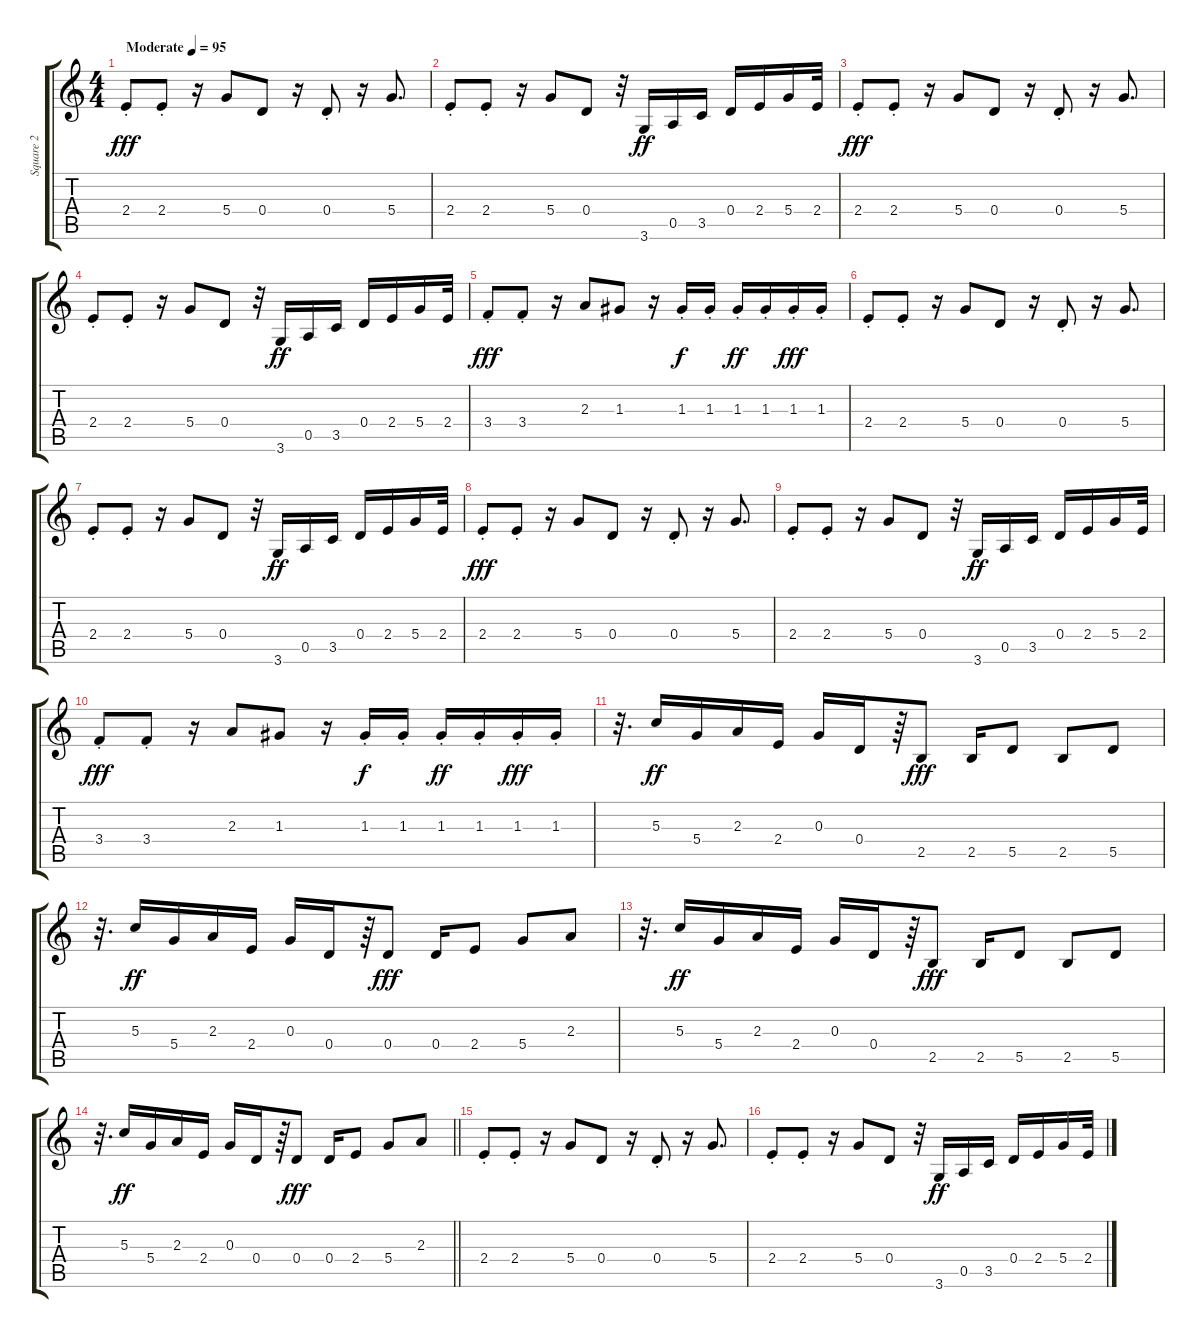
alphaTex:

\track ("Square 2" "Square 2") {instrument electricguitarjazz}
\staff {score tabs}
\tuning (E4 B3 G3 D3 A2 E2) {hide}
\ts (4 4)
\tempo (95 "Moderate")
\clef g2
\ks c
2.4{st}.8{dy fff instrument electricguitarjazz} 2.4{st}.8 r.16 5.4.8 0.4.8 r.16 0.4{st}.8 r.16 5.4.8{d} |
2.4{st}.8 2.4{st}.8 r.16 5.4.8 0.4.8 r.32 3.6.16{dy ff} 0.5.16 3.5.16 0.4.16 2.4.16 5.4.16 2.4.32 |
2.4{st}.8{dy fff} 2.4{st}.8 r.16 5.4.8 0.4.8 r.16 0.4{st}.8 r.16 5.4.8{d} |
2.4{st}.8 2.4{st}.8 r.16 5.4.8 0.4.8 r.32 3.6.16{dy ff} 0.5.16 3.5.16 0.4.16 2.4.16 5.4.16 2.4.32 |
3.4{st}.8{dy fff} 3.4{st}.8 r.16 2.3.8 1.3.8 r.16 1.3{st}.16{dy f} 1.3{st}.16 1.3{st}.16{dy ff} 1.3{st}.16 1.3{st}.16{dy fff} 1.3{st}.16 |
2.4{st}.8 2.4{st}.8 r.16 5.4.8 0.4.8 r.16 0.4{st}.8 r.16 5.4.8{d} |
2.4{st}.8 2.4{st}.8 r.16 5.4.8 0.4.8 r.32 3.6.16{dy ff} 0.5.16 3.5.16 0.4.16 2.4.16 5.4.16 2.4.32 |
2.4{st}.8{dy fff} 2.4{st}.8 r.16 5.4.8 0.4.8 r.16 0.4{st}.8 r.16 5.4.8{d} |
2.4{st}.8 2.4{st}.8 r.16 5.4.8 0.4.8 r.32 3.6.16{dy ff} 0.5.16 3.5.16 0.4.16 2.4.16 5.4.16 2.4.32 |
3.4{st}.8{dy fff} 3.4{st}.8 r.16 2.3.8 1.3.8 r.16 1.3{st}.16{dy f} 1.3{st}.16 1.3{st}.16{dy ff} 1.3{st}.16 1.3{st}.16{dy fff} 1.3{st}.16 |
r.32{d} 5.3.16{dy ff} 5.4.16 2.3.16 2.4.16 0.3.16 0.4.16 r.64 2.5.8{dy fff} 2.5.16 5.5.8 2.5.8 5.5.8 |
r.32{d} 5.3.16{dy ff} 5.4.16 2.3.16 2.4.16 0.3.16 0.4.16 r.64 0.4.8{dy fff} 0.4.16 2.4.8 5.4.8 2.3.8 |
r.32{d} 5.3.16{dy ff} 5.4.16 2.3.16 2.4.16 0.3.16 0.4.16 r.64 2.5.8{dy fff} 2.5.16 5.5.8 2.5.8 5.5.8 |
\barLineRight lightlight
r.32{d} 5.3.16{dy ff} 5.4.16 2.3.16 2.4.16 0.3.16 0.4.16 r.64 0.4.8{dy fff} 0.4.16 2.4.8 5.4.8 2.3.8 |
2.4{st}.8 2.4{st}.8 r.16 5.4.8 0.4.8 r.16 0.4{st}.8 r.16 5.4.8{d} |
2.4{st}.8 2.4{st}.8 r.16 5.4.8 0.4.8 r.32 3.6.16{dy ff} 0.5.16 3.5.16 0.4.16 2.4.16 5.4.16 2.4.32
